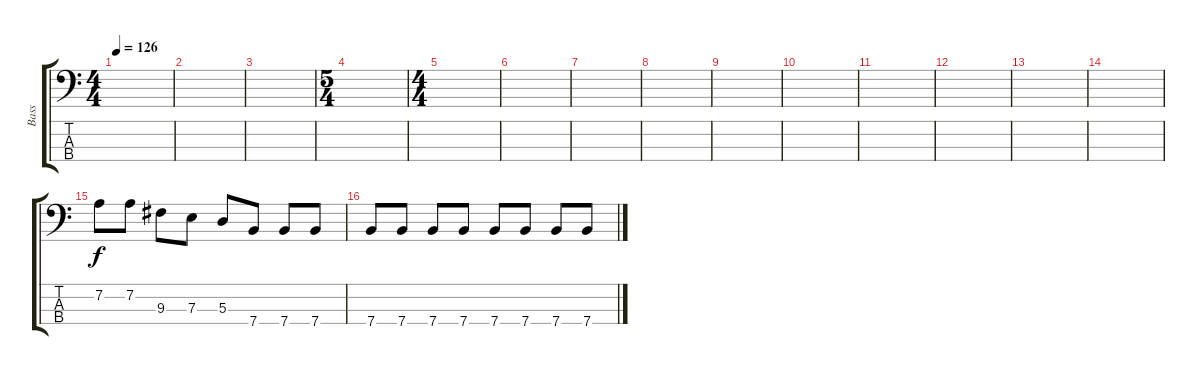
\track ("Bass" "Bass") {instrument electricbassfinger}
\staff {score tabs}
\tuning (G2 D2 A1 E1) {hide}
\ts (4 4)
\tempo 126
\clef f4
\ks c
|
|
|
\ts (5 4)
|
\ts (4 4)
|
|
|
|
|
|
|
|
|
|
7.2.8 7.2.8 9.3.8 7.3.8 5.3.8 7.4.8 7.4.8 7.4.8 |
7.4.8 7.4.8 7.4.8 7.4.8 7.4.8 7.4.8 7.4.8 7.4.8
